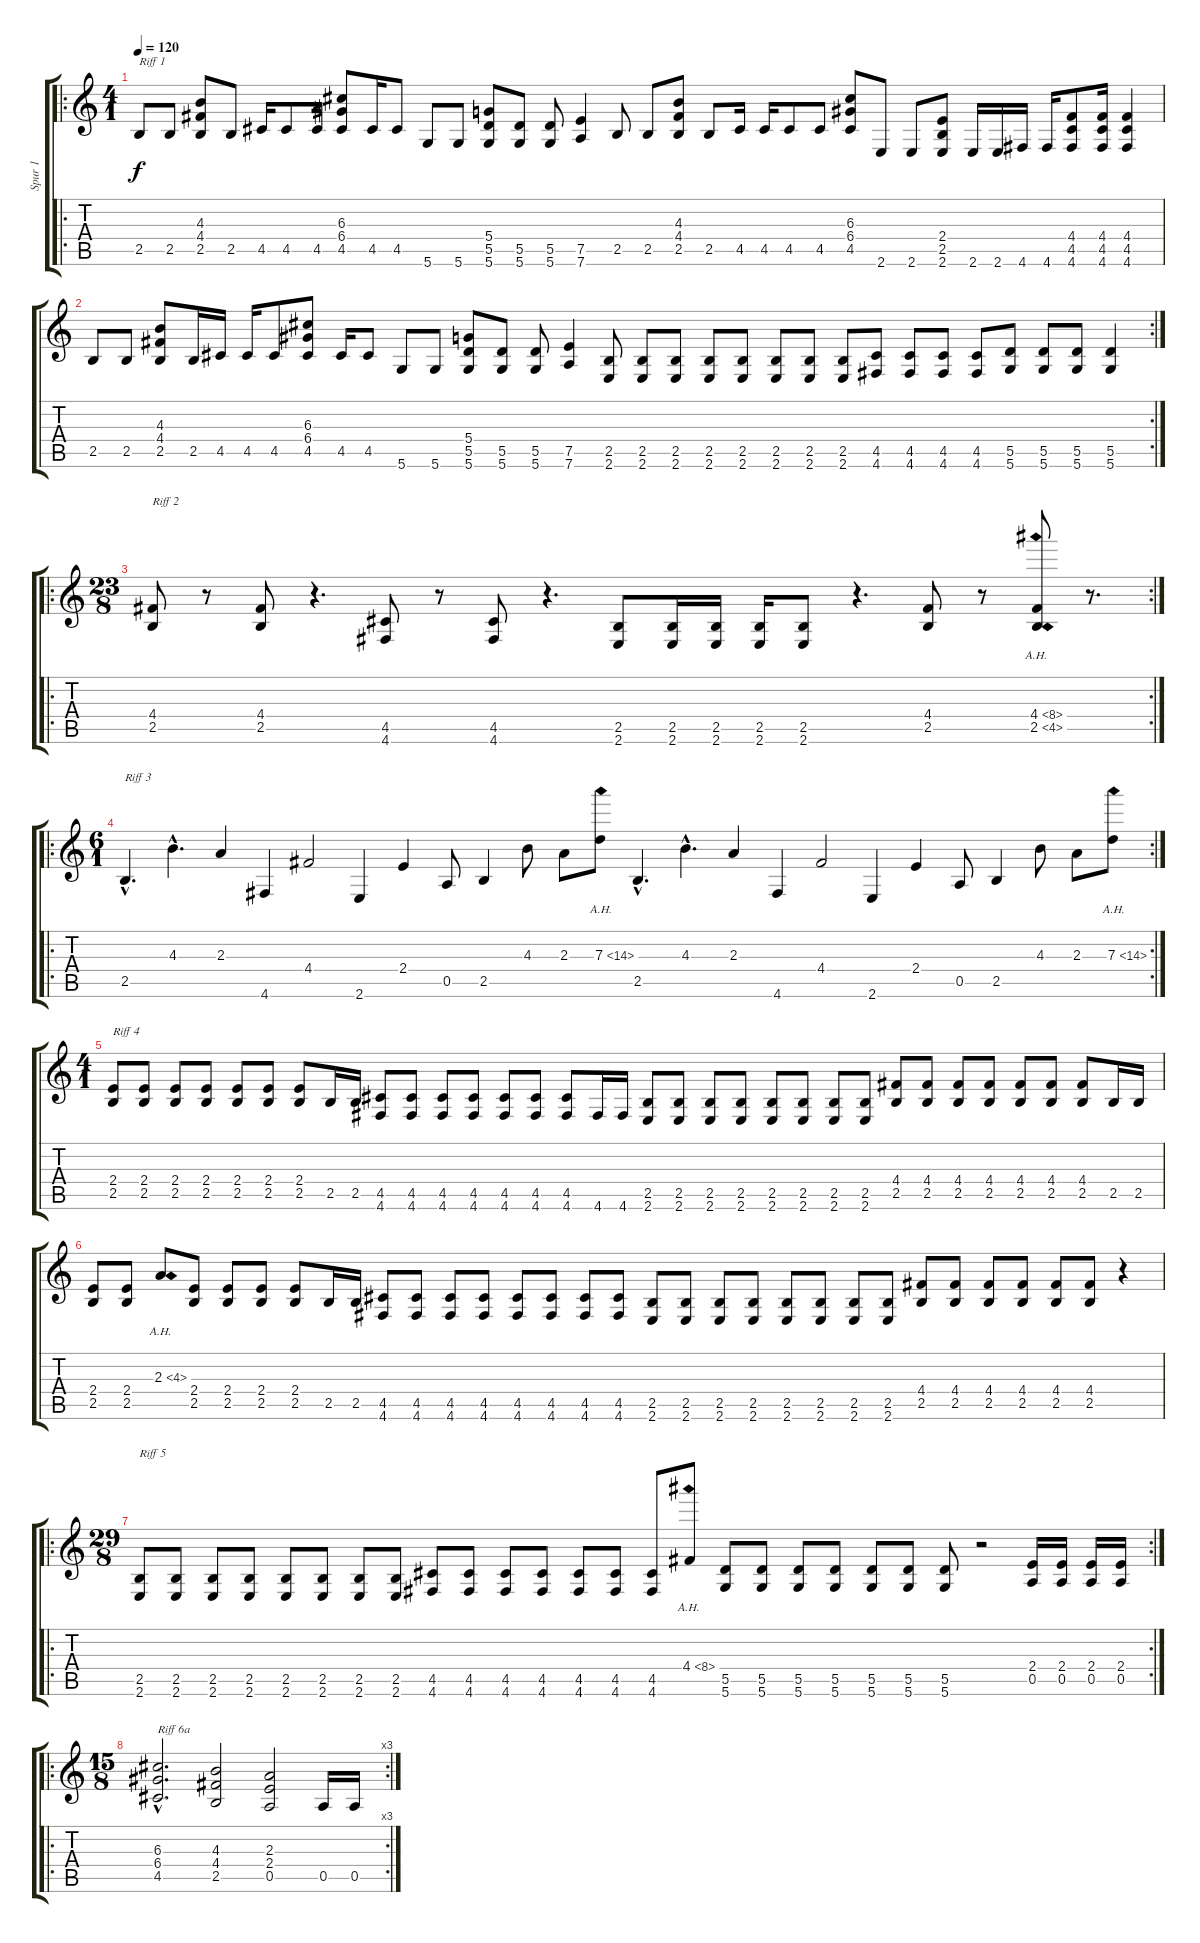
\track ("Spur 1" "Spur 1") {instrument distortionguitar}
\staff {score tabs}
\tuning (E4 B3 G3 D3 A2 D2) {hide}
\ro
\ts (4 1)
\tempo 120
\clef g2
\ks c
2.5.8{txt "Riff 1" dy f instrument distortionguitar} 2.5.8 (4.3 4.4 2.5).8 2.5.8 4.5.16 4.5.8 4.5.16 (6.3 6.4 4.5).8 4.5.16 4.5.8 5.6.8 5.6.8 (5.4 5.5 5.6).8 (5.5 5.6).8 (5.5 5.6).8 (7.5 7.6).4 2.5.8 2.5.8 (4.3 4.4 2.5).8 2.5.8 4.5.16 4.5.16 4.5.8 4.5.8 (6.3 6.4 4.5).8 2.6.8 2.6.8 (2.4 2.5 2.6).8 2.6.16 2.6.16 4.6.16 4.6.16 (4.4 4.5 4.6).8 (4.4 4.5 4.6).16 (4.4 4.5 4.6).4 |
\rc 2
2.5.8 2.5.8 (4.3 4.4 2.5).8 2.5.16 4.5.16 4.5.16 4.5.8 (6.3 6.4 4.5).8 4.5.16 4.5.8 5.6.8 5.6.8 (5.4 5.5 5.6).8 (5.5 5.6).8 (5.5 5.6).8 (7.5 7.6).4 (2.5 2.6).8 (2.5 2.6).8 (2.5 2.6).8 (2.5 2.6).8 (2.5 2.6).8 (2.5 2.6).8 (2.5 2.6).8 (2.5 2.6).8 (4.5 4.6).8 (4.5 4.6).8 (4.5 4.6).8 (4.5 4.6).8 (5.5 5.6).8 (5.5 5.6).8 (5.5 5.6).8 (5.5 5.6).4 |
\ro
\rc 2
\ts (23 8)
(4.4 2.5).8{txt "Riff 2"} r.8 (4.4 2.5).8 r.4{d} (4.5 4.6).8 r.8 (4.5 4.6).8 r.4{d} (2.5 2.6).8 (2.5 2.6).16 (2.5 2.6).16 (2.5 2.6).16 (2.5 2.6).8 r.4{d} (4.4 2.5).8 r.8 (4.4{ah 4} 2.5{ah 2}).8 r.8{d} |
\ro
\rc 2
\ts (6 1)
2.5{hac}.4{d txt "Riff 3"} 4.3{hac}.4{d} 2.3.4 4.6.4 4.4.2 2.6.4 2.4.4 0.5.8 2.5.4 4.3.8 2.3.8 7.3{ah 7}.8 2.5{hac}.4{d} 4.3{hac}.4{d} 2.3.4 4.6.4 4.4.2 2.6.4 2.4.4 0.5.8 2.5.4 4.3.8 2.3.8 7.3{ah 7}.8 |
\ts (4 1)
(2.4 2.5).8{txt "Riff 4"} (2.4 2.5).8 (2.4 2.5).8 (2.4 2.5).8 (2.4 2.5).8 (2.4 2.5).8 (2.4 2.5).8 2.5.16 2.5.16 (4.5 4.6).8 (4.5 4.6).8 (4.5 4.6).8 (4.5 4.6).8 (4.5 4.6).8 (4.5 4.6).8 (4.5 4.6).8 4.6.16 4.6.16 (2.5 2.6).8 (2.5 2.6).8 (2.5 2.6).8 (2.5 2.6).8 (2.5 2.6).8 (2.5 2.6).8 (2.5 2.6).8 (2.5 2.6).8 (4.4 2.5).8 (4.4 2.5).8 (4.4 2.5).8 (4.4 2.5).8 (4.4 2.5).8 (4.4 2.5).8 (4.4 2.5).8 2.5.16 2.5.16 |
(2.4 2.5).8 (2.4 2.5).8 2.3{ah 2}.8 (2.4 2.5).8 (2.4 2.5).8 (2.4 2.5).8 (2.4 2.5).8 2.5.16 2.5.16 (4.5 4.6).8 (4.5 4.6).8 (4.5 4.6).8 (4.5 4.6).8 (4.5 4.6).8 (4.5 4.6).8 (4.5 4.6).8 (4.5 4.6).8 (2.5 2.6).8 (2.5 2.6).8 (2.5 2.6).8 (2.5 2.6).8 (2.5 2.6).8 (2.5 2.6).8 (2.5 2.6).8 (2.5 2.6).8 (4.4 2.5).8 (4.4 2.5).8 (4.4 2.5).8 (4.4 2.5).8 (4.4 2.5).8 (4.4 2.5).8 r.4 |
\ro
\rc 2
\ts (29 8)
(2.5 2.6).8{txt "Riff 5"} (2.5 2.6).8 (2.5 2.6).8 (2.5 2.6).8 (2.5 2.6).8 (2.5 2.6).8 (2.5 2.6).8 (2.5 2.6).8 (4.5 4.6).8 (4.5 4.6).8 (4.5 4.6).8 (4.5 4.6).8 (4.5 4.6).8 (4.5 4.6).8 (4.5 4.6).8 4.4{ah 4}.8 (5.5 5.6).8 (5.5 5.6).8 (5.5 5.6).8 (5.5 5.6).8 (5.5 5.6).8 (5.5 5.6).8 (5.5 5.6).8 r.2 (2.4 0.5).16 (2.4 0.5).16 (2.4 0.5).16 (2.4 0.5).16 |
\ro
\rc 3
\ts (15 8)
(6.3{hac} 6.4{hac} 4.5{hac}).2{d txt "Riff 6a"} (4.3 4.4 2.5).2 (2.3 2.4 0.5).2 0.5.16 0.5.16
